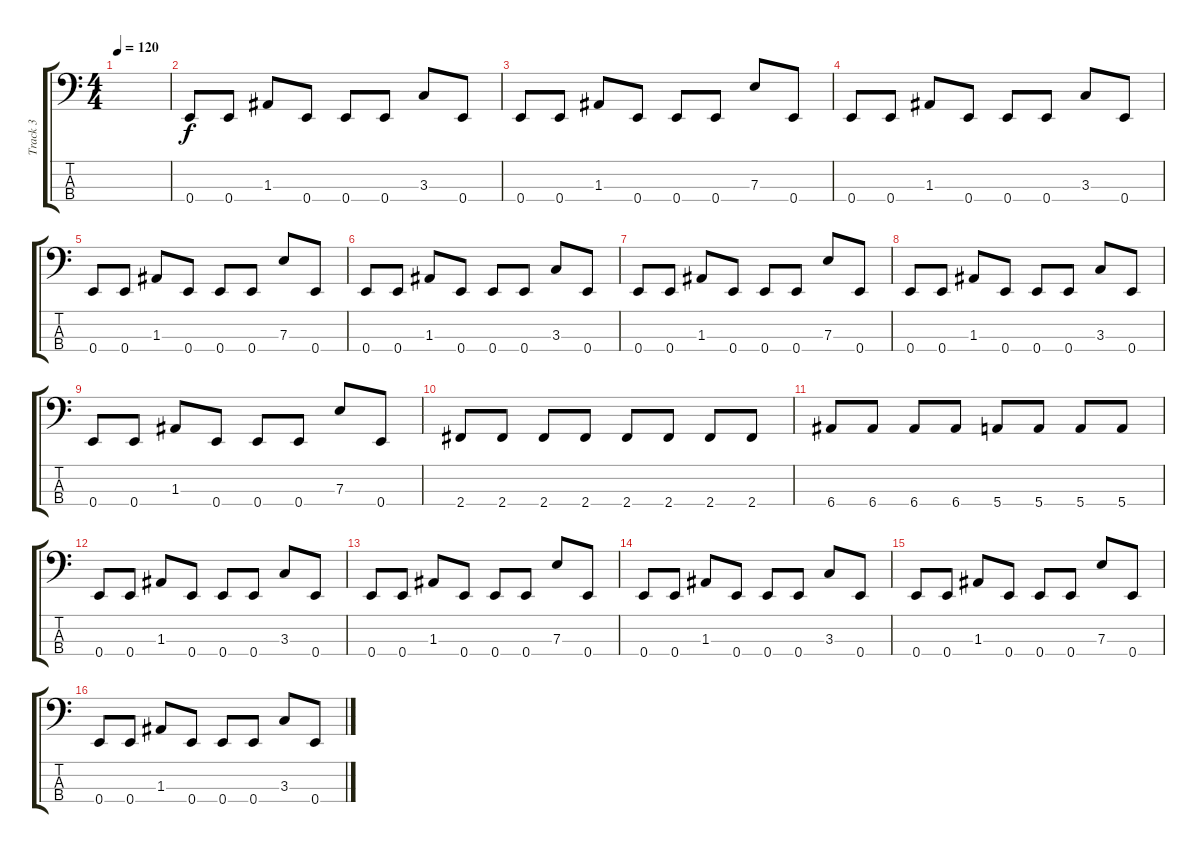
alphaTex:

\track ("Track 3" "Track 3") {instrument electricbasspick}
\staff {score tabs}
\tuning (G2 D2 A1 E1) {hide}
\ts (4 4)
\tempo 120
\clef f4
\ks c
|
0.4.8 0.4.8 1.3.8 0.4.8 0.4.8 0.4.8 3.3.8 0.4.8 |
0.4.8 0.4.8 1.3.8 0.4.8 0.4.8 0.4.8 7.3.8 0.4.8 |
0.4.8 0.4.8 1.3.8 0.4.8 0.4.8 0.4.8 3.3.8 0.4.8 |
0.4.8 0.4.8 1.3.8 0.4.8 0.4.8 0.4.8 7.3.8 0.4.8 |
0.4.8 0.4.8 1.3.8 0.4.8 0.4.8 0.4.8 3.3.8 0.4.8 |
0.4.8 0.4.8 1.3.8 0.4.8 0.4.8 0.4.8 7.3.8 0.4.8 |
0.4.8 0.4.8 1.3.8 0.4.8 0.4.8 0.4.8 3.3.8 0.4.8 |
0.4.8 0.4.8 1.3.8 0.4.8 0.4.8 0.4.8 7.3.8 0.4.8 |
2.4.8 2.4.8 2.4.8 2.4.8 2.4.8 2.4.8 2.4.8 2.4.8 |
6.4.8 6.4.8 6.4.8 6.4.8 5.4.8 5.4.8 5.4.8 5.4.8 |
0.4.8 0.4.8 1.3.8 0.4.8 0.4.8 0.4.8 3.3.8 0.4.8 |
0.4.8 0.4.8 1.3.8 0.4.8 0.4.8 0.4.8 7.3.8 0.4.8 |
0.4.8 0.4.8 1.3.8 0.4.8 0.4.8 0.4.8 3.3.8 0.4.8 |
0.4.8 0.4.8 1.3.8 0.4.8 0.4.8 0.4.8 7.3.8 0.4.8 |
0.4.8 0.4.8 1.3.8 0.4.8 0.4.8 0.4.8 3.3.8 0.4.8
